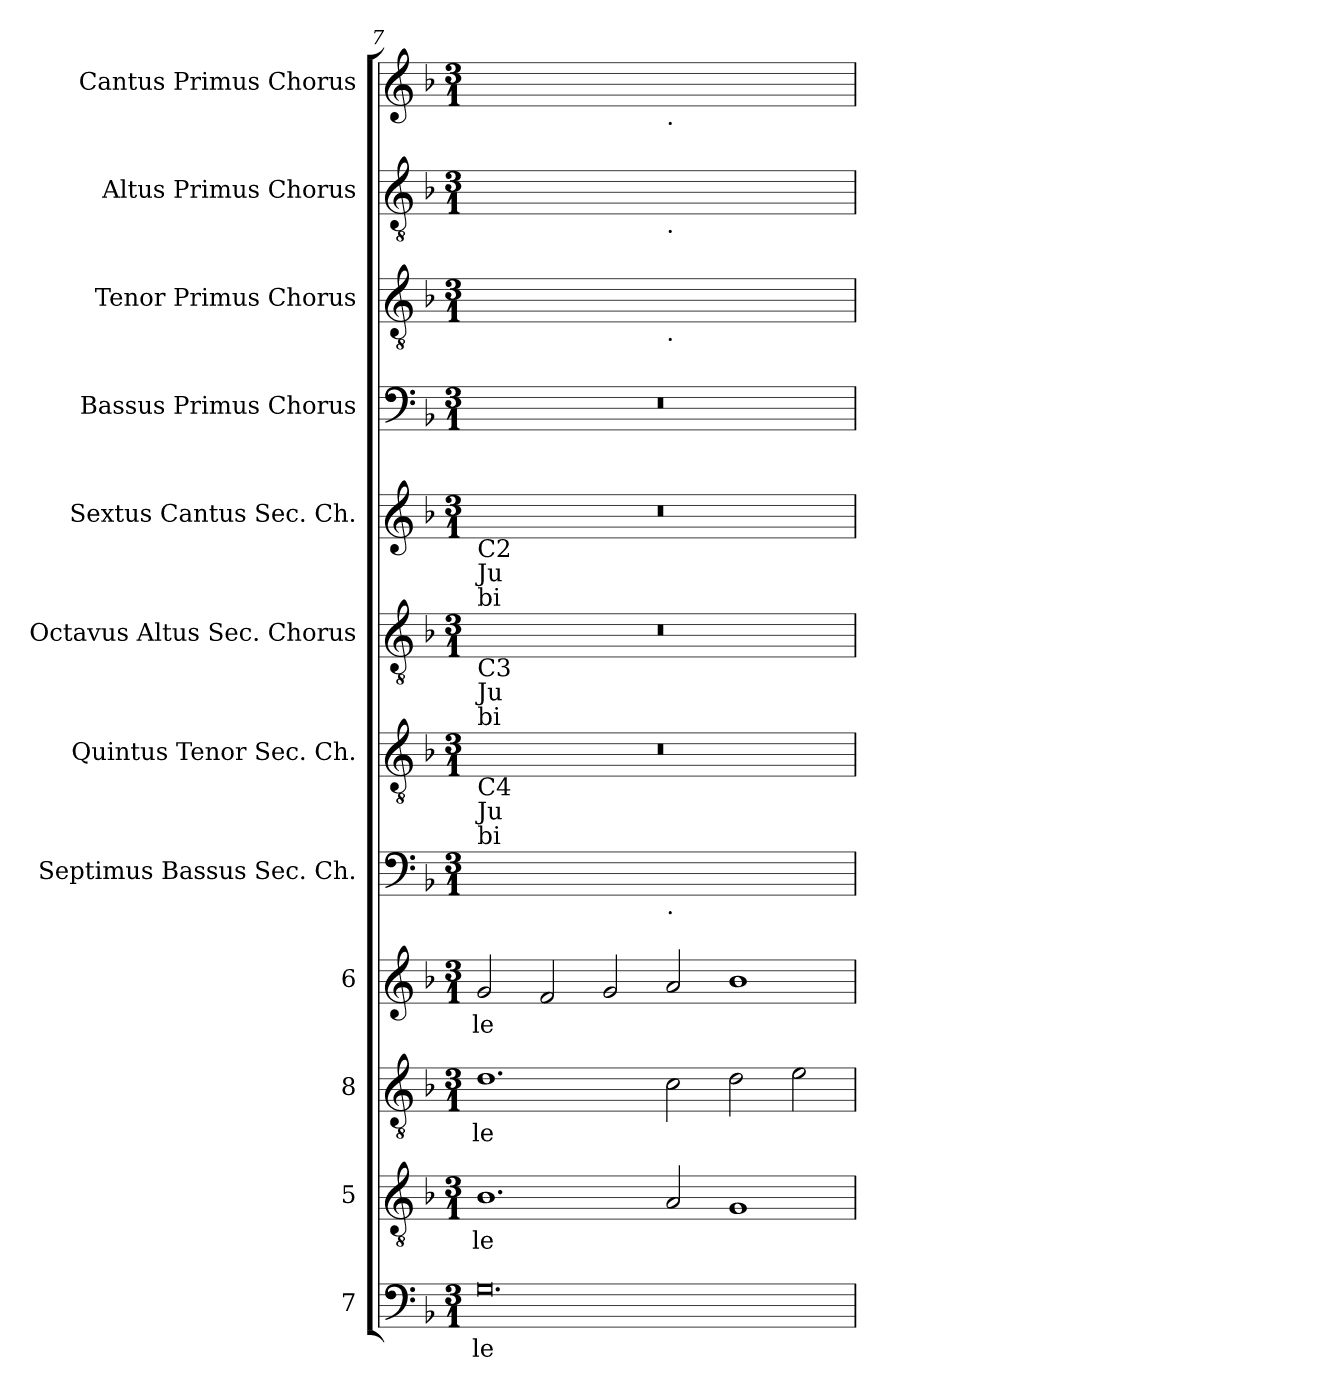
**kern	**text	**kern	**text	**kern	**text	**kern	**text	**kern	**kern	**kern	**kern	**kern	**kern	**kern	**kern
*part12	*part12	*part11	*part11	*part10	*part10	*part9	*part9	*part8	*part7	*part6	*part5	*part4	*part3	*part2	*part1
*staff12	*staff12	*staff11	*staff11	*staff10	*staff10	*staff9	*staff9	*staff8	*staff7	*staff6	*staff5	*staff4	*staff3	*staff2	*staff1
*I"7	*	*I"5	*	*I"8	*	*I"6	*	*I"Septimus  Bassus Sec. Ch.	*I"Quintus  Tenor Sec. Ch.	*I"Octavus  Altus Sec. Chorus	*I"Sextus  Cantus Sec. Ch.	*I"Bassus  Primus Chorus	*I"Tenor  Primus Chorus	*I"Altus  Primus Chorus	*I"Cantus  Primus Chorus
*	*	*	*	*	*	*	*	*I'B	*	*	*	*	*I'T	*I'A	*I'C
!!LO:PB:g=z
*clefF4	*	*clefGv2	*	*clefGv2	*	*clefG2	*	*clefF4	*clefGv2	*clefGv2	*clefG2	*clefF4	*clefGv2	*clefGv2	*clefG2
*k[b-]	*	*k[b-]	*	*k[b-]	*	*k[b-]	*	*k[b-]	*k[b-]	*k[b-]	*k[b-]	*k[b-]	*k[b-]	*k[b-]	*k[b-]
*F:	*	*F:	*	*F:	*	*F:	*	*F:	*F:	*F:	*F:	*F:	*F:	*F:	*F:
*M3/1	*	*M3/1	*	*M3/1	*	*M3/1	*	*M3/1	*M3/1	*M3/1	*M3/1	*M3/1	*M3/1	*M3/1	*M3/1
=7	=7	=7	=7	=7	=7	=7	=7	=7	=7	=7	=7	=7	=7	=7	=7
!	!	!	!	!	!	!	!	!	!	!	!LO:TX:b:t=C2	!	!	!	!
!	!	!	!	!	!	!	!	!	!	!	!LO:TX:b:t=Ju	!	!	!	!
!	!	!	!	!	!	!	!	!	!	!	!LO:TX:b:t=bi	!	!	!	!
!	!	!	!	!	!	!	!	!	!	!LO:TX:b:t=C3	!	!	!	!	!
!	!	!	!	!	!	!	!	!	!	!LO:TX:b:t=Ju	!	!	!	!	!
!	!	!	!	!	!	!	!	!	!	!LO:TX:b:t=bi	!	!	!	!	!
!	!	!	!	!	!	!	!	!	!LO:TX:b:t=C4	!	!	!	!	!	!
!	!	!	!	!	!	!	!	!	!LO:TX:b:t=Ju	!	!	!	!	!	!
!	!	!	!	!	!	!	!	!	!LO:TX:b:t=bi	!	!	!	!	!	!
!	!LO:LY:b:cj	!	!LO:LY:b:cj	!	!LO:LY:b:cj	!	!LO:LY:b:cj	!	!	!	!	!	!	!	!
0.G	le-	1.B-	le-	1.d	le-	2g/	le-	1.ryy	0.r	0.r	0.r	0.r	1.ryy	1.ryy	1.ryy
!	!	!	!	!	!	!	!LO:LY:b:cj	!	!	!	!	!	!	!	!
.	.	.	.	.	.	2f/	--	.	.	.	.	.	.	.	.
!	!	!	!	!	!	!	!LO:LY:b:cj	!	!	!	!	!	!	!	!
.	.	.	.	.	.	2g/	--	.	.	.	.	.	.	.	.
!	!	!	!	!	!	!	!	!	!	!	!	!	!	!	!LO:TX:b:t=.
!	!	!	!	!	!	!	!	!	!	!	!	!	!	!LO:TX:b:t=.	!
!	!	!	!	!	!	!	!	!	!	!	!	!	!LO:TX:b:t=.	!	!
!	!	!	!	!	!	!	!	!LO:TX:b:t=.	!	!	!	!	!	!	!
!	!	!	!LO:LY:b:cj	!	!LO:LY:b:cj	!	!LO:LY:b:cj	!	!	!	!	!	!	!	!
.	.	2A/	--	2c\	--	2a/	--	1.ryy	.	.	.	.	1.ryy	1.ryy	1.ryy
!	!	!	!LO:LY:b:cj	!	!LO:LY:b:cj	!	!LO:LY:b:cj	!	!	!	!	!	!	!	!
.	.	1G	--	2d\	--	1b-	--	.	.	.	.	.	.	.	.
!	!	!	!	!	!LO:LY:b:cj	!	!	!	!	!	!	!	!	!	!
.	.	.	.	2e\	--	.	.	.	.	.	.	.	.	.	.
=	=	=	=	=	=	=	=	=	=	=	=	=	=	=	=
*-	*-	*-	*-	*-	*-	*-	*-	*-	*-	*-	*-	*-	*-	*-	*-
